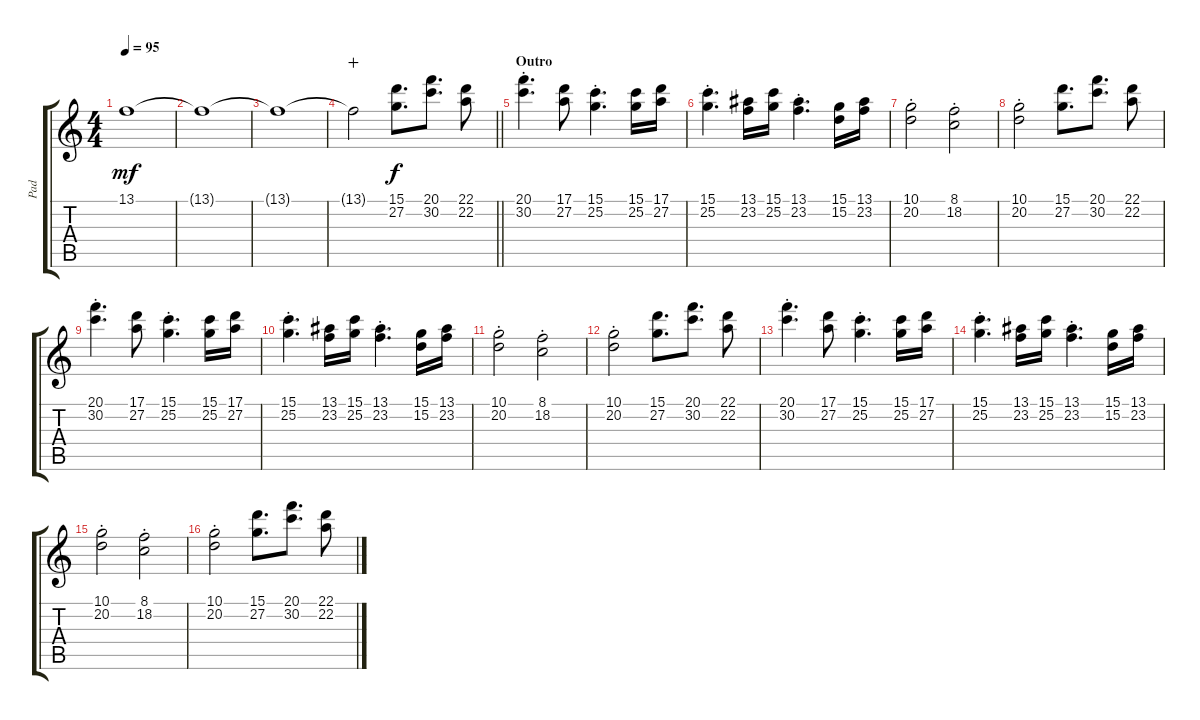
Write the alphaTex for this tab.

\track ("Pad" "Pad") {instrument pad3polysynth}
\staff {score tabs}
\tuning (E4 B3 G3 D3 A2 E2) {hide}
\ts (4 4)
\tempo 95
\clef g2
\ks c
13.1{t}.1{dy mf} |
13.1{t}.1 |
13.1{t}.1 |
\barLineRight lightlight
13.1{t}.2{wahc} (15.1 27.2).8{d dy f} (20.1 30.2).8{d} (22.1 22.2).8 |
\section ("" "Outro")
(20.1{st} 30.2{st}).4{d} (17.1 27.2).8 (15.1{st} 25.2{st}).4{d} (15.1 25.2).16 (17.1 27.2).16 |
(15.1{st} 25.2{st}).4{d} (13.1 23.2).16 (15.1 25.2).16 (13.1{st} 23.2{st}).4{d} (15.1 15.2).16 (13.1 23.2).16 |
(10.1{st} 20.2{st}).2 (8.1{st} 18.2{st}).2 |
(10.1{st} 20.2{st}).2 (15.1 27.2).8{d} (20.1 30.2).8{d} (22.1 22.2).8 |
(20.1{st} 30.2{st}).4{d} (17.1 27.2).8 (15.1{st} 25.2{st}).4{d} (15.1 25.2).16 (17.1 27.2).16 |
(15.1{st} 25.2{st}).4{d} (13.1 23.2).16 (15.1 25.2).16 (13.1{st} 23.2{st}).4{d} (15.1 15.2).16 (13.1 23.2).16 |
(10.1{st} 20.2{st}).2 (8.1{st} 18.2{st}).2 |
(10.1{st} 20.2{st}).2 (15.1 27.2).8{d} (20.1 30.2).8{d} (22.1 22.2).8 |
(20.1{st} 30.2{st}).4{d} (17.1 27.2).8 (15.1{st} 25.2{st}).4{d} (15.1 25.2).16 (17.1 27.2).16 |
(15.1{st} 25.2{st}).4{d} (13.1 23.2).16 (15.1 25.2).16 (13.1{st} 23.2{st}).4{d} (15.1 15.2).16 (13.1 23.2).16 |
(10.1{st} 20.2{st}).2 (8.1{st} 18.2{st}).2 |
(10.1{st} 20.2{st}).2 (15.1 27.2).8{d} (20.1 30.2).8{d} (22.1 22.2).8
